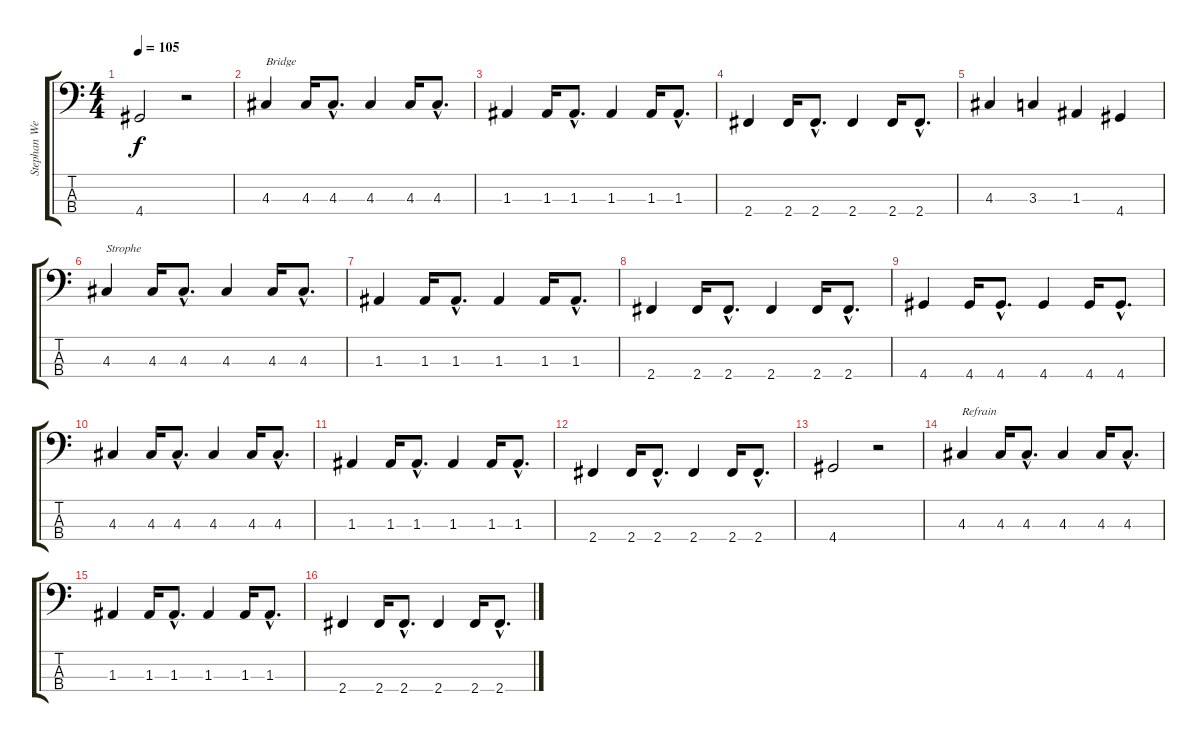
\track ("Stephan Weidner" "Stephan We") {instrument electricbasspick}
\staff {score tabs}
\tuning (G2 D2 A1 E1) {hide}
\ts (4 4)
\tempo 105
\clef f4
\ks c
4.4.2{dy f} r.2 |
4.3.4{txt "Bridge"} 4.3.16 4.3{hac}.8{d} 4.3.4 4.3.16 4.3{hac}.8{d} |
1.3.4 1.3.16 1.3{hac}.8{d} 1.3.4 1.3.16 1.3{hac}.8{d} |
2.4.4 2.4.16 2.4{hac}.8{d} 2.4.4 2.4.16 2.4{hac}.8{d} |
4.3.4 3.3.4 1.3.4 4.4.4 |
4.3.4{txt "Strophe"} 4.3.16 4.3{hac}.8{d} 4.3.4 4.3.16 4.3{hac}.8{d} |
1.3.4 1.3.16 1.3{hac}.8{d} 1.3.4 1.3.16 1.3{hac}.8{d} |
2.4.4 2.4.16 2.4{hac}.8{d} 2.4.4 2.4.16 2.4{hac}.8{d} |
4.4.4 4.4.16 4.4{hac}.8{d} 4.4.4 4.4.16 4.4{hac}.8{d} |
4.3.4 4.3.16 4.3{hac}.8{d} 4.3.4 4.3.16 4.3{hac}.8{d} |
1.3.4 1.3.16 1.3{hac}.8{d} 1.3.4 1.3.16 1.3{hac}.8{d} |
2.4.4 2.4.16 2.4{hac}.8{d} 2.4.4 2.4.16 2.4{hac}.8{d} |
4.4.2 r.2 |
4.3.4{txt "Refrain"} 4.3.16 4.3{hac}.8{d} 4.3.4 4.3.16 4.3{hac}.8{d} |
1.3.4 1.3.16 1.3{hac}.8{d} 1.3.4 1.3.16 1.3{hac}.8{d} |
2.4.4 2.4.16 2.4{hac}.8{d} 2.4.4 2.4.16 2.4{hac}.8{d}
